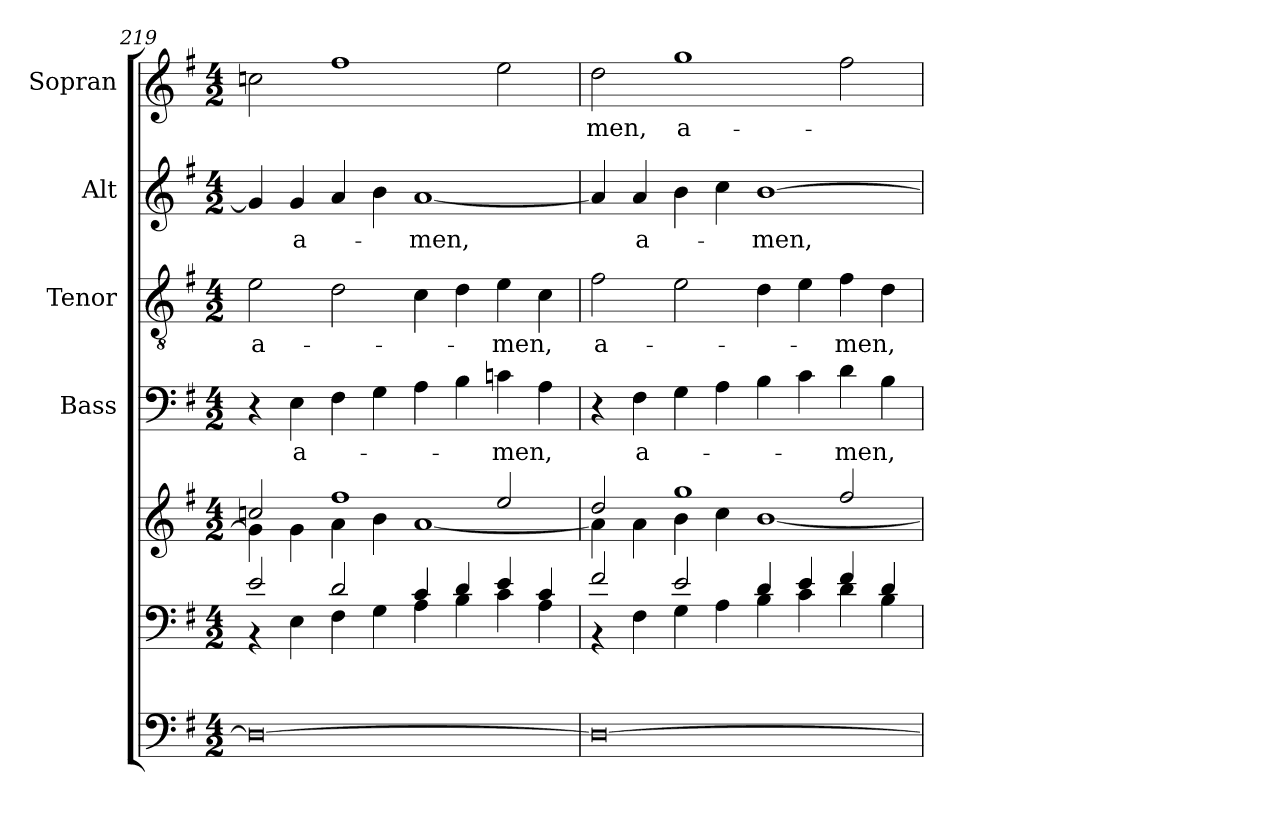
**kern	**kern	**kern	**kern	**text	**kern	**text	**kern	**text	**kern	**text
*part6	*part5	*part5	*part4	*part4	*part3	*part3	*part2	*part2	*part1	*part1
*staff7	*staff6	*staff5	*staff4	*staff4	*staff3	*staff3	*staff2	*staff2	*staff1	*staff1
*	*	*	*I"Bass	*	*I"Tenor	*	*I"Alt	*	*I"Sopran	*
*	*	*	*I'B.	*	*I'T.	*	*I'A.	*	*I'S.	*
*clefF4	*clefF4	*clefG2	*clefF4	*	*clefGv2	*	*clefG2	*	*clefG2	*
*k[f#]	*k[f#]	*k[f#]	*k[f#]	*	*k[f#]	*	*k[f#]	*	*k[f#]	*
*G:	*G:	*G:	*G:	*	*G:	*	*G:	*	*G:	*
*M4/2	*M4/2	*M4/2	*M4/2	*	*M4/2	*	*M4/2	*	*M4/2	*
=219	=219	=219	=219	=219	=219	=219	=219	=219	=219	=219
*	*^	*^	*	*	*	*	*	*	*	*
!	!	!	!	!	!	!	!	!LO:LY:b	!	!	!	!
0D_	2e/	4r	2ccn/	4g\]	4r	.	2e\	a-	4g/]	.	2ccn\	.
!	!	!	!	!	!	!LO:LY:b	!	!	!	!LO:LY:b	!	!
.	.	4E\	.	4g\	4E\	a-	.	.	4g/	a-	.	.
.	2d/	4F#\	1ff#	4a\	4F#\	.	2d\	.	4a/	.	1ff#	.
.	.	4G\	.	4b\	4G\	.	.	.	4b\	.	.	.
!	!	!	!	!	!	!	!	!	!	!LO:LY:b	!	!
.	4c/	4A\	.	[<1a	4A\	.	4c\	.	[1a	-men,	.	.
.	4d/	4B\	.	.	4B\	.	4d\	.	.	.	.	.
!	!	!	!	!	!	!LO:LY:b	!	!LO:LY:b	!	!	!	!
.	4e/	4c\	2ee/	.	4cn\	-men,	4e\	-men,	.	.	2ee\	.
.	4c/	4A\	.	.	4A\	.	4c\	.	.	.	.	.
=220	=220	=220	=220	=220	=220	=220	=220	=220	=220	=220	=220	=220
!	!	!	!	!	!	!	!	!LO:LY:b	!	!	!	!LO:LY:b
0D_	2f#/	4r	2dd/	4a\]	4r	.	2f#\	a-	4a/]	.	2dd\	-men,
!	!	!	!	!	!	!LO:LY:b	!	!	!	!LO:LY:b	!	!
.	.	4F#\	.	4a\	4F#\	a-	.	.	4a/	a-	.	.
!	!	!	!	!	!	!	!	!	!	!	!	!LO:LY:b
.	2e/	4G\	1gg	4b\	4G\	.	2e\	.	4b\	.	1gg	a-
.	.	4A\	.	4cc\	4A\	.	.	.	4cc\	.	.	.
!	!	!	!	!	!	!	!	!	!	!LO:LY:b	!	!
.	4d/	4B\	.	[<1b	4B\	.	4d\	.	[1b	-men,	.	.
.	4e/	4c\	.	.	4c\	.	4e\	.	.	.	.	.
!	!	!	!	!	!	!LO:LY:b	!	!LO:LY:b	!	!	!	!
.	4f#/	4d\	2ff#/	.	4d\	-men,	4f#\	-men,	.	.	2ff#\	.
.	4d/	4B\	.	.	4B\	.	4d\	.	.	.	.	.
*	*v	*v	*	*	*	*	*	*	*	*	*	*
*	*	*v	*v	*	*	*	*	*	*	*	*
=	=	=	=	=	=	=	=	=	=	=
*-	*-	*-	*-	*-	*-	*-	*-	*-	*-	*-
